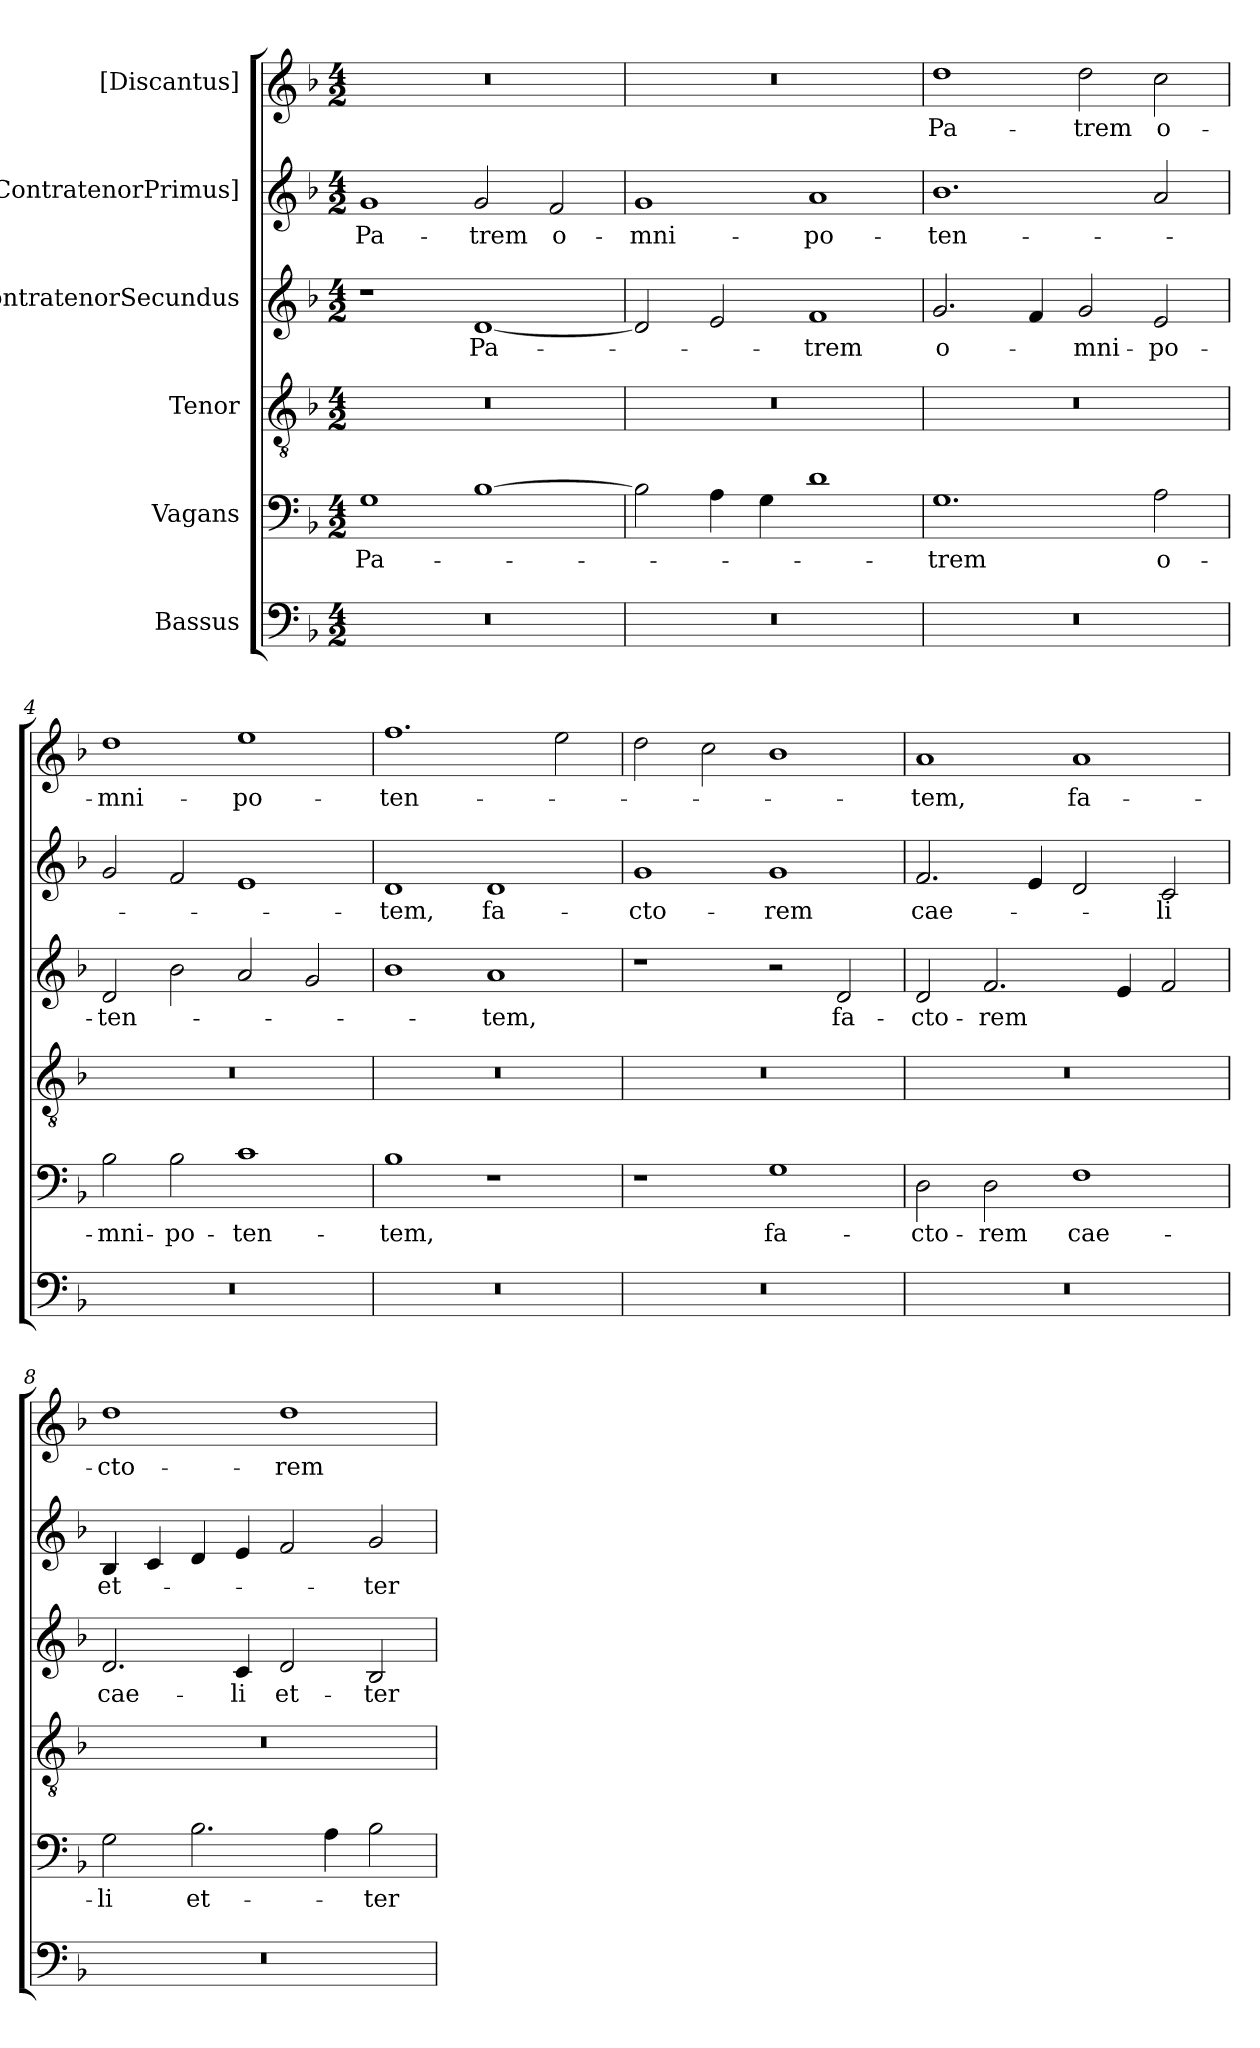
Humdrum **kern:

**kern	**kern	**text	**kern	**kern	**text	**kern	**text	**kern	**text
*part6	*part5	*part5	*part4	*part3	*part3	*part2	*part2	*part1	*part1
*staff6	*staff5	*staff5	*staff4	*staff3	*staff3	*staff2	*staff2	*staff1	*staff1
*I"Bassus	*I"Vagans	*	*I"Tenor	*I"ContratenorSecundus	*	*I"[ContratenorPrimus]	*	*I"[Discantus]	*
*clefF4	*clefF4	*	*clefGv2	*clefG2	*	*clefG2	*	*clefG2	*
*k[b-]	*k[b-]	*	*k[b-]	*k[b-]	*	*k[b-]	*	*k[b-]	*
*M4/2	*M4/2	*	*M4/2	*M4/2	*	*M4/2	*	*M4/2	*
=1	=1	=1	=1	=1	=1	=1	=1	=1	=1
0r	1G\	Pa-	0r	1r	.	1g/	Pa-	0r	.
.	[1B-\	.	.	[1d/	Pa-	2g/	-trem	.	.
.	.	.	.	.	.	2f/	o-	.	.
=2	=2	=2	=2	=2	=2	=2	=2	=2	=2
0r	2B-\]	.	0r	2d/]	.	1g/	-mni-	0r	.
.	4A\	.	.	2e/	.	.	.	.	.
.	4G\	.	.	.	.	.	.	.	.
.	1d\	.	.	1f/	-trem	1a/	-po-	.	.
=3	=3	=3	=3	=3	=3	=3	=3	=3	=3
0r	1.G\	-trem	0r	2.g/	o-	1.b-\	-ten-	1dd\	Pa-
.	.	.	.	4f/	.	.	.	.	.
.	.	.	.	2g/	-mni-	.	.	2dd\	-trem
.	2A\	o-	.	2e/	-po-	2a/	.	2cc\	o-
=4	=4	=4	=4	=4	=4	=4	=4	=4	=4
0r	2B-\	-mni-	0r	2d/	-ten-	2g/	.	1dd\	-mni-
.	2B-\	-po-	.	2b-\	.	2f/	.	.	.
.	1c\	-ten-	.	2a/	.	1e/	.	1ee\	-po-
.	.	.	.	2g/	.	.	.	.	.
=5	=5	=5	=5	=5	=5	=5	=5	=5	=5
0r	1B-\	-tem,	0r	1b-\	.	1d/	-tem,	1.ff\	-ten-
.	1r	.	.	1a/	-tem,	1d/	fa-	.	.
.	.	.	.	.	.	.	.	2ee\	.
=6	=6	=6	=6	=6	=6	=6	=6	=6	=6
0r	1r	.	0r	1r	.	1g/	-cto-	2dd\	.
.	.	.	.	.	.	.	.	2cc\	.
.	1G\	fa-	.	2r	.	1g/	-rem	1b-\	.
.	.	.	.	2d/	fa-	.	.	.	.
=7	=7	=7	=7	=7	=7	=7	=7	=7	=7
0r	2D\	-cto-	0r	2d/	-cto-	2.f/	cae-	1a/	-tem,
.	2D\	-rem	.	2.f/	-rem	.	.	.	.
.	.	.	.	.	.	4e/	.	.	.
.	1F\	cae-	.	.	.	2d/	.	1a/	fa-
.	.	.	.	4e/	.	.	.	.	.
.	.	.	.	2f/	.	2c/	-li	.	.
=8	=8	=8	=8	=8	=8	=8	=8	=8	=8
0r	2G\	-li	0r	2.d/	cae-	4B-/	et-	1dd\	-cto-
.	.	.	.	.	.	4c/	.	.	.
.	2.B-\	et-	.	.	.	4d/	.	.	.
.	.	.	.	4c/	-li	4e/	.	.	.
.	.	.	.	2d/	et-	2f/	.	1dd\	-rem
.	4A\	.	.	.	.	.	.	.	.
.	2B-\	ter-	.	2B-/	ter-	2g/	ter-	.	.
=	=	=	=	=	=	=	=	=	=
*-	*-	*-	*-	*-	*-	*-	*-	*-	*-
